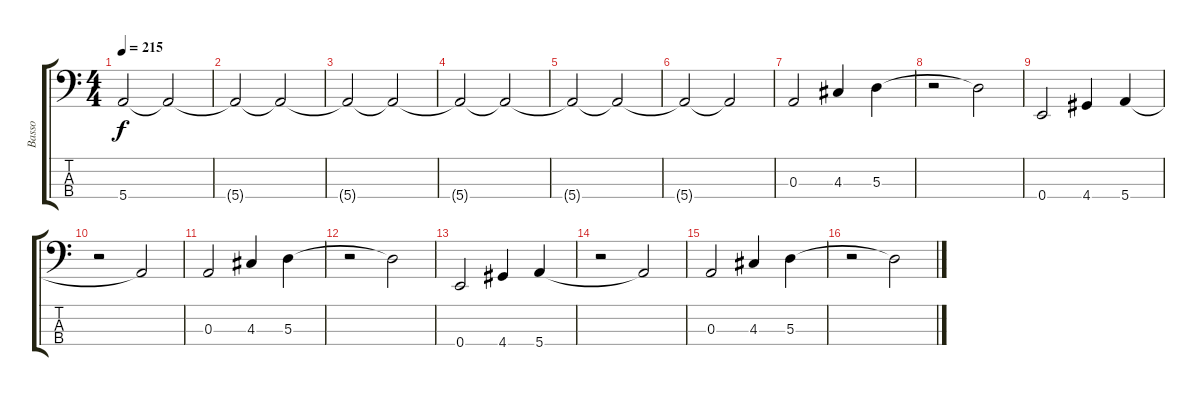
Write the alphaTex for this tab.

\track ("Basso" "Basso") {instrument electricbassfinger}
\staff {score tabs}
\tuning (G2 D2 A1 E1) {hide}
\ts (4 4)
\tempo 215
\clef f4
\ks c
5.4{t}.2{dy f} 5.4{t}.2 |
5.4{t}.2{volume 0} 5.4{t}.2 |
5.4{t}.2 5.4{t}.2 |
5.4{t}.2 5.4{t}.2 |
5.4{t}.2 5.4{t}.2 |
5.4{t}.2 5.4{t}.2 |
0.3.2{volume 16} 4.3.4 5.3.4 |
r.2 5.3{t}.2 |
0.4.2 4.4.4 5.4.4 |
r.2 5.4{t}.2 |
0.3.2 4.3.4 5.3.4 |
r.2 5.3{t}.2 |
0.4.2 4.4.4 5.4.4 |
r.2 5.4{t}.2 |
0.3.2 4.3.4 5.3.4 |
r.2 5.3{t}.2
